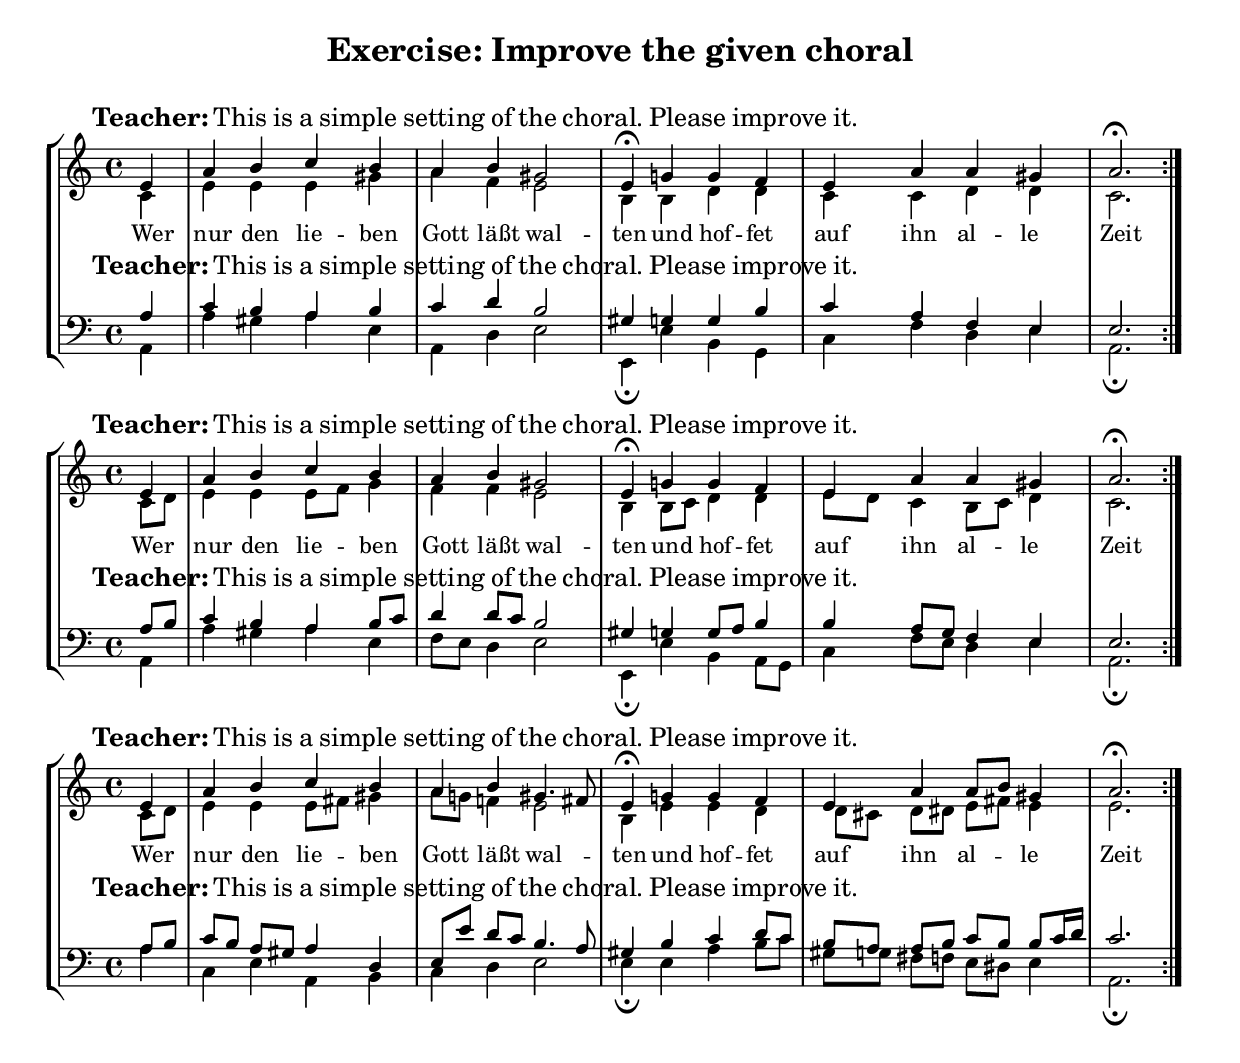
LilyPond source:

%% DO NOT EDIT this file manually; it is automatically
%% generated from LSR http://lsr.dsi.unimi.it
%% Make any changes in LSR itself, or in Documentation/snippets/new/ ,
%% and then run scripts/auxiliar/makelsr.py
%%
%% This file is in the public domain.
\version "2.17.19"

\header {
  lsrtags = "paper-and-layout, staff-notation, syntax-and-expressions"

  texidoc = "
This snippet shows how to achieve vertically aligned StaffGroups with a
SystemStartBar for each StaffGroup, but without connecting them.

"
  doctitle = "Vertical aligned StaffGroups without connecting SystemStartBar"
} % begin verbatim

% by Thomas Morley

#(set-global-staff-size 18)

\paper {
  indent = 0
  ragged-right = ##f
  print-all-headers = ##t
}

\layout {
  \context {
    \Staff
    \consists "Mark_engraver"
    \override RehearsalMark.self-alignment-X = #LEFT
  }
  \context {
    \StaffGroup
    systemStartDelimiterHierarchy =
      #'(SystemStartBrace (SystemStartBracket a b))
  }
  \context {
    \Score
    \override SystemStartBrace.style = #'bar-line
    \override SystemStartBar.stencil = ##f
    \override SystemStartBrace.padding = #-0.1
    \override SystemStartBrace.thickness = #1.6
    \remove "Mark_engraver"
    \override StaffGrouper.staffgroup-staff-spacing.basic-distance = #15
  }
}

%%%% EXAMPLE

txt =
\lyricmode {
  Wer4 nur den lie -- ben Gott läßt wal2 -- ten4
  und4 hof -- fet auf ihn al -- le Zeit2.
}

% First StaffGroup "exercise"

eI =
\relative c' {
        \mark \markup {
                \bold Teacher:
                This is a simple setting of the choral. Please improve it.
                }
        \key a \minor
        \time 4/4
        \voiceOne

        \partial 4
        e4
        a b c b
        a b gis2
        e4\fermata g! g f
        e a a gis
        a2.\fermata
        \bar ":|."
}

eII =
\relative c' {
        \key a \minor
        \time 4/4
        \voiceTwo
        \partial 4
        c4
        e e e gis
        a f e2
        b4 b d d
        c c d d
        c2.
        \bar ":|."
}

eIII =
\relative c' {
        \key a \minor
        \time 4/4
        \clef bass
        \voiceOne

        \partial 4
        a4
        c b a b
        c d b2
        gis4 g g b
        c a f e
        e2.
}

eIV =
\relative c' {
        \key a \minor
        \time 4/4
        \clef bass
        \voiceTwo

        \partial 4
        a,4
        a' gis a e
        a, d e2
        e,4\fermata e' b g
        c f d e
        a,2.\fermata
        \bar ":|."
}

exercise =
\new StaffGroup = "exercise"
<<

  \new Staff
    <<
      \new Voice \eI
      \new Voice \eII
    >>

  \new Lyrics \txt

  \new Staff
    <<
      \new Voice \eIII
      \new Voice \eIV
    >>
>>

% Second StaffGRoup "simple Bach"

sbI =
\relative c' {
        \mark \markup { \bold" Pupil:" Here's my version! }
        \key a \minor
        \time 4/4
        \voiceOne

        \partial 4
        e4
        a b c b
        a b gis2
        e4\fermata g! g f
        e a a gis
        a2.\fermata
        \bar ":|."
}

sbII =
\relative c' {
        \key a \minor
        \time 4/4
        \voiceTwo
        \partial 4
        c8 d
        e4 e e8 f g4
        f f e2
        b4 b8 c d4 d
        e8 d c4 b8 c d4
        c2.
        \bar ":|."
}

sbIII =
\relative c' {
        \key a \minor
        \time 4/4
        \clef bass
        \voiceOne

        \partial 4
        a8 b
        c4 b a b8 c
        d4 d8 c b2
        gis4 g g8 a b4
        b a8 g f4 e
        e2.
}

sbIV =
\relative c' {
        \key a \minor
        \time 4/4
        \clef bass
        \voiceTwo

        \partial 4
        a,4
        a' gis a e
        f8 e d4 e2
        e,4\fermata e' b a8 g
        c4 f8 e d4 e
        a,2.\fermata
        \bar ":|."
}

simpleBach =
\new StaffGroup = "simple Bach"
<<

  \new Staff
    <<
      \new Voice \sbI
      \new Voice \sbII
    >>

  \new Lyrics \txt

  \new Staff
    <<
      \new Voice \sbIII
      \new Voice \sbIV
    >>
>>

% Third StaffGroup "chromatic Bach"

cbI =
\relative c' {
        \mark \markup {
                \bold "Teacher:"
                \column {
                        "Well, you simply copied and transposed a version of J.S.Bach."
                        "Do you know this one?"
                }
        }
        \key a \minor
        \time 4/4
        \voiceOne

        \partial 4
        e4
        a b c b
        a b gis4. fis8
        e4\fermata g! g f
        e a a8 b gis4
        a2.\fermata
        \bar ":|."
}

cbII =
\relative c' {
        \key a \minor
        \time 4/4
        \voiceTwo
        \partial 4
        c8 d
        e4 e e8 fis gis4
        a8 g! f!4 e2
        b4 e e d
        d8[ cis] d dis e fis e4
        e2.
        \bar ":|."
}

cbIII =
\relative c' {
        \key a \minor
        \time 4/4
        \clef bass
        \voiceOne

        \partial 4
        a8 b
        c[ b] a gis8 a4 d,
        e8[ e'] d c b4. a8
        gis4 b c d8 c
        b[ a] a b c b b c16 d
        c2.
}

cbIV =
\relative c' {
        \key a \minor
        \time 4/4
        \clef bass
        \voiceTwo

        \partial 4
        a4
        c, e a, b
        c d e2
        e4\fermata e a b8 c
        gis[ g] fis f e dis e4
        a,2.\fermata
        \bar ":|."
}

chromaticBach =
\new StaffGroup = "chromatic Bach"
<<

  \new Staff
    <<
      \new Voice \cbI
      \new Voice \cbII
    >>

  \new Lyrics \txt

  \new Staff
    <<
      \new Voice \cbIII
      \new Voice \cbIV
    >>
>>


% Score

\score {
        <<
        \exercise
        \simpleBach
        \chromaticBach
        >>
        \header {
                title = \markup
                           \column {
                             \combine \null \vspace #1
                             "Exercise: Improve the given choral"
                             " "
                            }
        }
        \layout {
                \context {
                        \Lyrics
                        \override LyricText.X-offset = #-1
                }
        }
}
